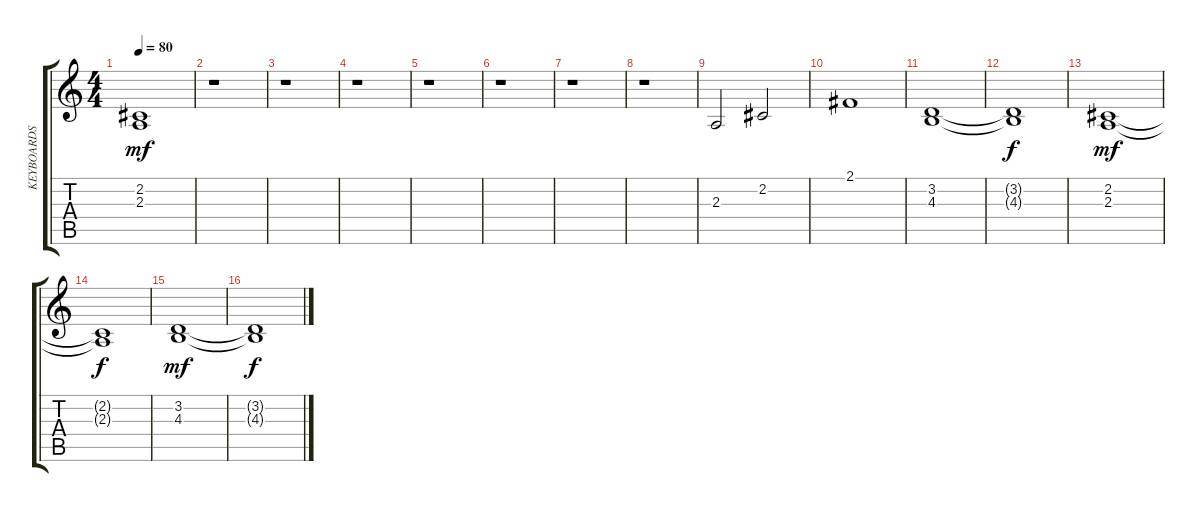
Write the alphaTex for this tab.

\track ("KEYBOARDS" "KEYBOARDS") {instrument pad2warm}
\staff {score tabs}
\tuning (E4 B3 G3 D3 A2 E2) {hide}
\ts (4 4)
\tempo 80
\clef g2
\ks c
(2.2 2.3).1{dy mf} |
r.1 |
r.1 |
r.1 |
r.1 |
r.1 |
r.1 |
r.1 |
2.3.2 2.2.2{volume 9} |
2.1.1{volume 12} |
(3.2 4.3).1 |
(3.2{t} 4.3{t}).1{dy f} |
(2.2 2.3).1{dy mf} |
(2.2{t} 2.3{t}).1{dy f} |
(3.2 4.3).1{dy mf} |
(3.2{t} 4.3{t}).1{dy f}
